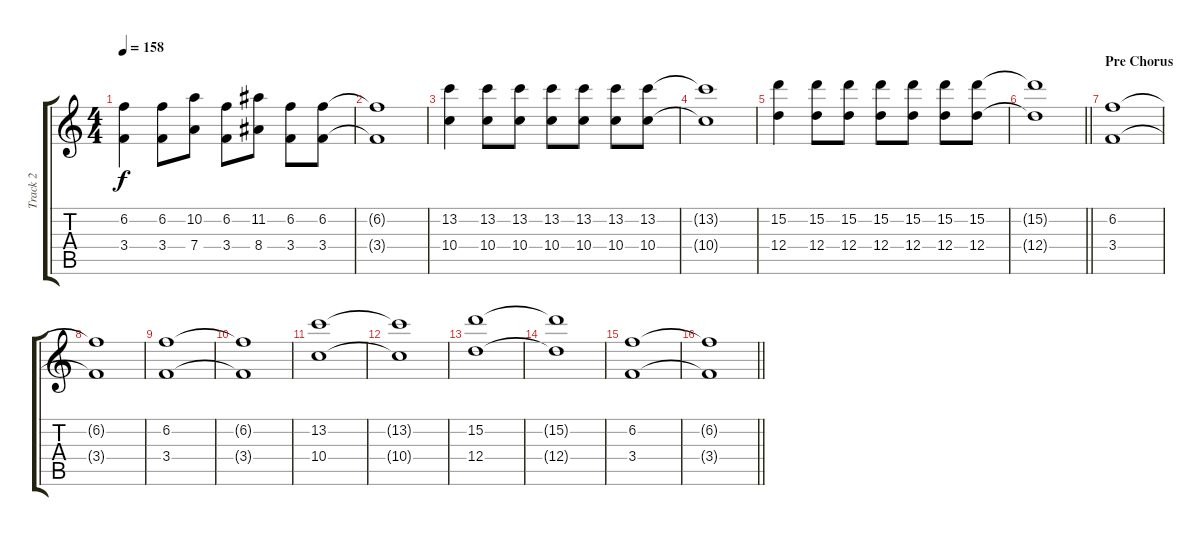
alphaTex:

\track ("Track 2" "Track 2") {instrument distortionguitar}
\staff {score tabs}
\tuning (E4 B3 G3 D3 A2 D2) {hide}
\ts (4 4)
\tempo 158
\clef g2
\ks c
(6.2 3.4).4{dy f} (6.2 3.4).8 (10.2 7.4).8 (6.2 3.4).8 (11.2 8.4).8 (6.2 3.4).8 (6.2 3.4).8 |
(6.2{t} 3.4{t}).1 |
(13.2 10.4).4 (13.2 10.4).8 (13.2 10.4).8 (13.2 10.4).8 (13.2 10.4).8 (13.2 10.4).8 (13.2 10.4).8 |
(13.2{t} 10.4{t}).1 |
(15.2 12.4).4 (15.2 12.4).8 (15.2 12.4).8 (15.2 12.4).8 (15.2 12.4).8 (15.2 12.4).8 (15.2 12.4).8 |
\barLineRight lightlight
(15.2{t} 12.4{t}).1 |
\section ("" "Pre Chorus")
(6.2 3.4).1 |
(6.2{t} 3.4{t}).1 |
(6.2 3.4).1 |
(6.2{t} 3.4{t}).1 |
(13.2 10.4).1 |
(13.2{t} 10.4{t}).1 |
(15.2 12.4).1 |
(15.2{t} 12.4{t}).1 |
(6.2 3.4).1 |
\barLineRight lightlight
(6.2{t} 3.4{t}).1
